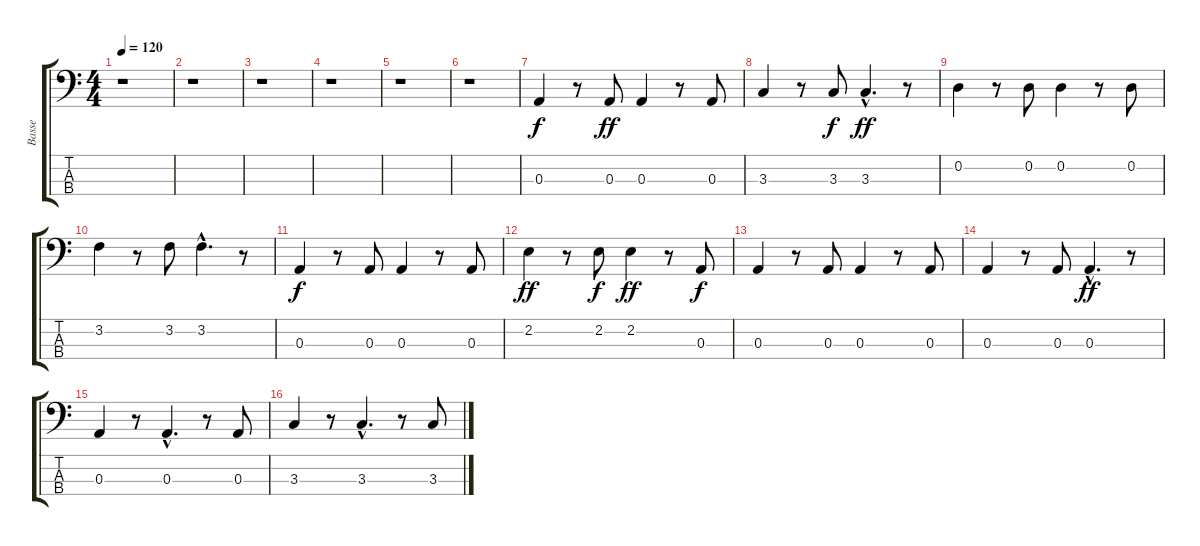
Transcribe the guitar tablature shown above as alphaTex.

\track ("Basse" "Basse") {instrument electricbassfinger}
\staff {score tabs}
\tuning (G2 D2 A1 E1) {hide}
\ts (4 4)
\tempo 120
\clef f4
\ks c
r.1{dy f instrument electricbassfinger} |
r.1 |
r.1 |
r.1 |
r.1 |
r.1 |
0.3.4 r.8 0.3.8{dy ff} 0.3.4 r.8 0.3.8 |
3.3.4 r.8 3.3.8{dy f} 3.3{hac}.4{d dy ff} r.8 |
0.2.4 r.8 0.2.8 0.2.4 r.8 0.2.8 |
3.2.4 r.8 3.2.8 3.2{hac}.4{d} r.8 |
0.3.4{dy f} r.8 0.3.8 0.3.4 r.8 0.3.8 |
2.2.4{dy ff} r.8 2.2.8{dy f} 2.2.4{dy ff} r.8 0.3.8{dy f} |
0.3.4 r.8 0.3.8 0.3.4 r.8 0.3.8 |
0.3.4 r.8 0.3.8 0.3{hac}.4{d dy ff} r.8 |
0.3.4 r.8 0.3{hac}.4{d} r.8 0.3.8 |
3.3.4 r.8 3.3{hac}.4{d} r.8 3.3.8
